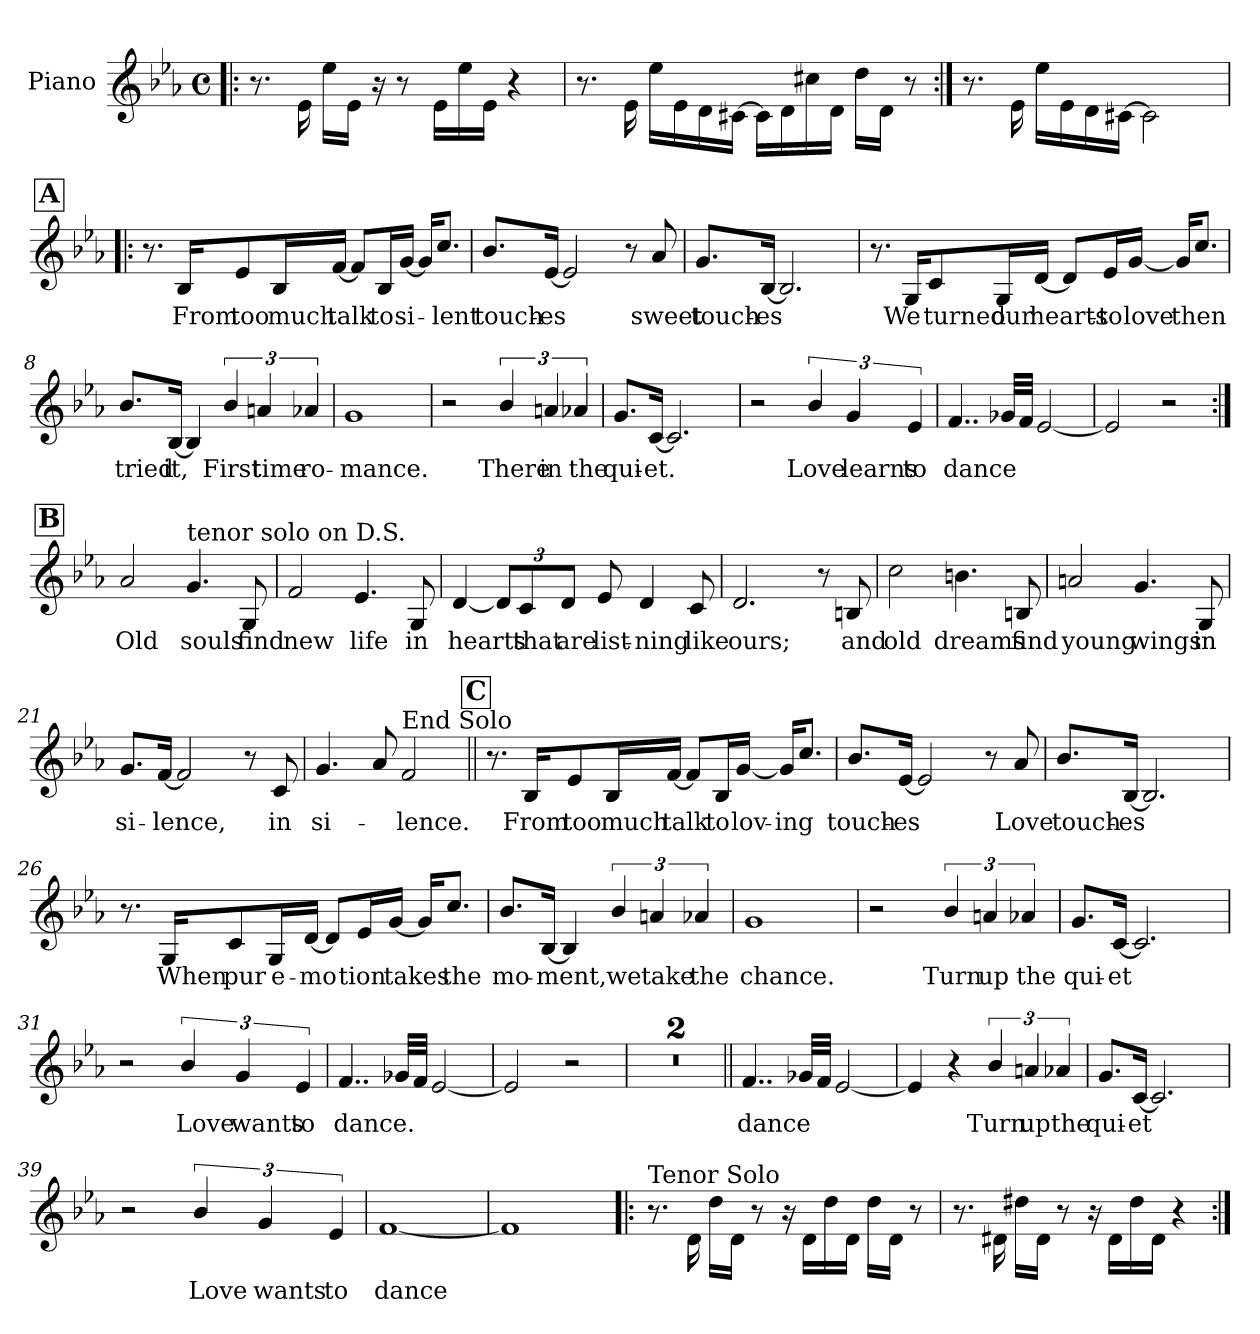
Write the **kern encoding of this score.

**kern	**text
*part1	*part1
*staff1	*staff1
*I"Piano	*
*I'Pno	*
*clefG2	*
*k[b-e-a-]	*
*E-:	*
*M4/4	*
*met(c)	*
=1!|:	=1!|:
8.r	.
16e-\	.
16ee-\L	.
16e-\J	.
16r	.
8r	.
16e-\L	.
16ee-\	.
16e-\J	.
4r	.
=2	=2
8.r	.
16e-\	.
16ee-\L	.
16e-\	.
16d\	.
[16c#X\J	.
16c#\L]	.
16d\	.
16cc#X\	.
16d\J	.
16dd\L	.
16d\J	.
8r	.
=3:|!	=3:|!
8.r	.
16e-\	.
16ee-\L	.
16e-\	.
16d\	.
[16c#X\J	.
2c#\]	.
!!LO:LB:g=z
!!LO:REH:place=s1:a:t=A
=4!|:	=4!|:
8.r	.
16B-/L	From
8e-/	too
16B-/	much
[16f/J	-talk
8f/L]	.
16B-/	to
[16g/J	si-
16g/L]	.
8.cc/J	-lent
=5	=5
8.b-/L	touch-
[16e-/J	-es
2e-/]	.
8r	.
8a-/	sweet
=6	=6
8.g/L	touch-
[16B-/J	-es
2.B-/]	.
!!LO:LB:g=z
=7	=7
8.r	.
16G/L	We
8c/	turned
16G/	our
[16d/J	hearts-
8d/L]	.
16e-/	-to
[16g/J	love
16g/L]	then
8.cc/J	.
=8	=8
8.b-/L	tried
[16B-/J	it,
4B-/]	.
6b-/	First
6an/	time
6a-X/	ro-
=9	=9
1g	-mance.
!!LO:LB:g=z
=10	=10
2r	.
6b-/	There
6an/	in
6a-X/	the
=11	=11
8.g/L	qui-
[16c/J	-et.
2.c/]	.
=12	=12
2r	.
6b-/	Love
6g/	learns
6e-/	to
=13	=13
4..f/	dance
32g-X/L	.
32f/J	.
[2e-/	.
=14	=14
2e-/]	.
2r	.
!!LO:LB:g=z
!!LO:REH:place=s1:a:t=B
=15:|!	=15:|!
2a-/	Old
!LO:TX:a:t=tenor solo on D.S.	!
4.g/	souls
8G/	find
=16	=16
2f/	new
4.e-/	life
8G/	in
=17	=17
[4d/	hearts
*Xbrackettup	*
12d/L]	.
12c/	that
12d/J	are
8e-/	list-
4d/	-ning
8c/	like
=18	=18
2.d/	ours;
8r	.
8Bn/	and
!!LO:LB:g=z
=19	=19
2cc\	old
4.bn\	dreams
8Bn/	find
=20	=20
2an/	young
4.g/	wings
8G/	in
=21	=21
8.g/L	si-
[16f/J	-lence,
2f/]	.
8r	.
8c/	in
=22	=22
4.g/	si-
8a-/	.
!LO:TX:a:t=End Solo	!
2f/	-lence.
!!LO:LB:g=z
!!LO:REH:place=s1:a:t=C
=23||	=23||
8.r	.
16B-/L	From
8e-/	too
16B-/	much
[16f/J	talk
8f/L]	.
16B-/	to
[16g/J	lov-
16g/L]	-ing
8.cc/J	.
=24	=24
8.b-/L	touch-
[16e-/J	-es
2e-/]	.
8r	.
8a-/	Love
=25	=25
8.b-/L	touch-
[16B-/J	-es
2.B-/]	.
!!LO:LB:g=z
=26	=26
8.r	.
16G/L	When
8c/	pur
16G/	e-
[16d/J	-mo
8d/L]	.
16e-/	tion
[16g/J	takes
16g/L]	.
8.cc/J	the
=27	=27
8.b-/L	mo-
[16B-/J	-ment,
4B-/]	.
*brackettup	*
6b-/	we
6an/	take
6a-X/	the
=28	=28
1g	chance.
=29	=29
2r	.
6b-/	Turn
6an/	up
6a-X/	the
!!LO:PB:g=z
=30	=30
8.g/L	qui-
[16c/J	-et
2.c/]	.
=31	=31
2r	.
6b-/	Love
6g/	wants
6e-/	to
=32	=32
4..f/	dance.
32g-X/L	.
32f/J	.
[2e-/	.
=33	=33
2e-/]	.
2r	.
=34	=34
1r	.
=35	=35
1r	.
!!LO:LB:g=z
=36||	=36||
4..f/	dance
32g-X/L	.
32f/J	.
[2e-/	.
=37	=37
4e-/]	.
4r	.
6b-/	Turn
6an/	up
6a-X/	the
=38	=38
8.g/L	qui-
[16c/J	-et
2.c/]	.
=39	=39
2r	.
6b-/	Love
6g/	wants
6e-/	to
=40	=40
[1f	dance
=41	=41
1f]	.
!!LO:LB:g=z
=42!|:	=42!|:
!LO:TX:a:t=Tenor Solo	!
8.r	.
16d\	.
16dd\L	.
16d\J	.
8r	.
16r	.
16d\L	.
16dd\	.
16d\J	.
16dd\L	.
16d\J	.
8r	.
=43	=43
8.r	.
16d#X\	.
16dd#X\L	.
16d#\J	.
8r	.
16r	.
16d#\L	.
16dd#\	.
16d#\J	.
4r	.
=:|!	=:|!
*-	*-
